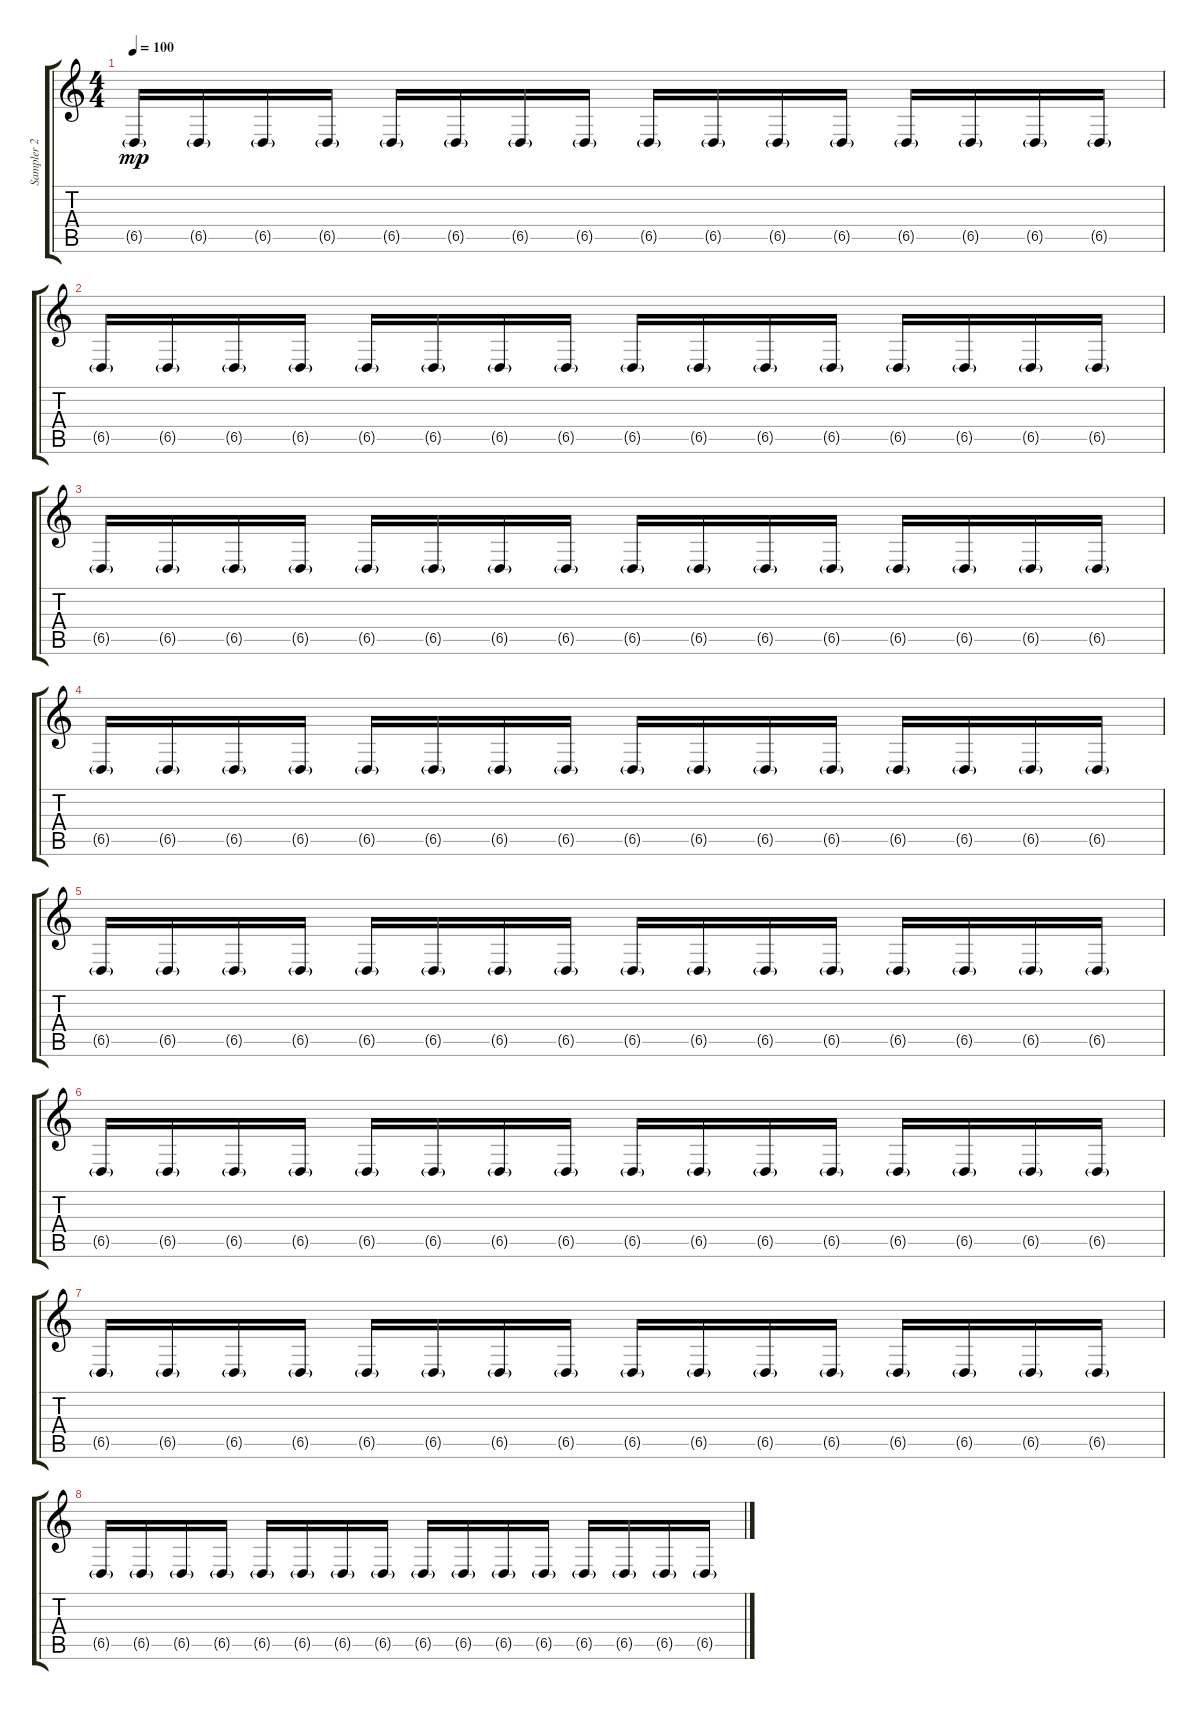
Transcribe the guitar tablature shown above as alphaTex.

\track ("Sampler 2" "Sampler 2") {instrument xylophone}
\staff {score tabs}
\tuning (Eb4 Bb3 Gb3 Db3 Ab2 Db2) {hide}
\ts (4 4)
\tempo 100
\clef g2
\ks c
6.5{g}.16{dy mp} 6.5{g}.16 6.5{g}.16 6.5{g}.16 6.5{g}.16 6.5{g}.16 6.5{g}.16 6.5{g}.16 6.5{g}.16 6.5{g}.16 6.5{g}.16 6.5{g}.16 6.5{g}.16 6.5{g}.16 6.5{g}.16 6.5{g}.16 |
6.5{g}.16 6.5{g}.16 6.5{g}.16 6.5{g}.16 6.5{g}.16 6.5{g}.16 6.5{g}.16 6.5{g}.16 6.5{g}.16 6.5{g}.16 6.5{g}.16 6.5{g}.16 6.5{g}.16 6.5{g}.16 6.5{g}.16 6.5{g}.16 |
6.5{g}.16 6.5{g}.16 6.5{g}.16 6.5{g}.16 6.5{g}.16 6.5{g}.16 6.5{g}.16 6.5{g}.16 6.5{g}.16 6.5{g}.16 6.5{g}.16 6.5{g}.16 6.5{g}.16 6.5{g}.16 6.5{g}.16 6.5{g}.16 |
6.5{g}.16 6.5{g}.16 6.5{g}.16 6.5{g}.16 6.5{g}.16 6.5{g}.16 6.5{g}.16 6.5{g}.16 6.5{g}.16 6.5{g}.16 6.5{g}.16 6.5{g}.16 6.5{g}.16 6.5{g}.16 6.5{g}.16 6.5{g}.16 |
6.5{g}.16 6.5{g}.16 6.5{g}.16 6.5{g}.16 6.5{g}.16 6.5{g}.16 6.5{g}.16 6.5{g}.16 6.5{g}.16 6.5{g}.16 6.5{g}.16 6.5{g}.16 6.5{g}.16 6.5{g}.16 6.5{g}.16 6.5{g}.16 |
6.5{g}.16 6.5{g}.16 6.5{g}.16 6.5{g}.16 6.5{g}.16 6.5{g}.16 6.5{g}.16 6.5{g}.16 6.5{g}.16 6.5{g}.16 6.5{g}.16 6.5{g}.16 6.5{g}.16 6.5{g}.16 6.5{g}.16 6.5{g}.16 |
6.5{g}.16 6.5{g}.16 6.5{g}.16 6.5{g}.16 6.5{g}.16 6.5{g}.16 6.5{g}.16 6.5{g}.16 6.5{g}.16 6.5{g}.16 6.5{g}.16 6.5{g}.16 6.5{g}.16 6.5{g}.16 6.5{g}.16 6.5{g}.16 |
6.5{g}.16 6.5{g}.16 6.5{g}.16 6.5{g}.16 6.5{g}.16 6.5{g}.16 6.5{g}.16 6.5{g}.16 6.5{g}.16 6.5{g}.16 6.5{g}.16 6.5{g}.16 6.5{g}.16 6.5{g}.16 6.5{g}.16 6.5{g}.16
